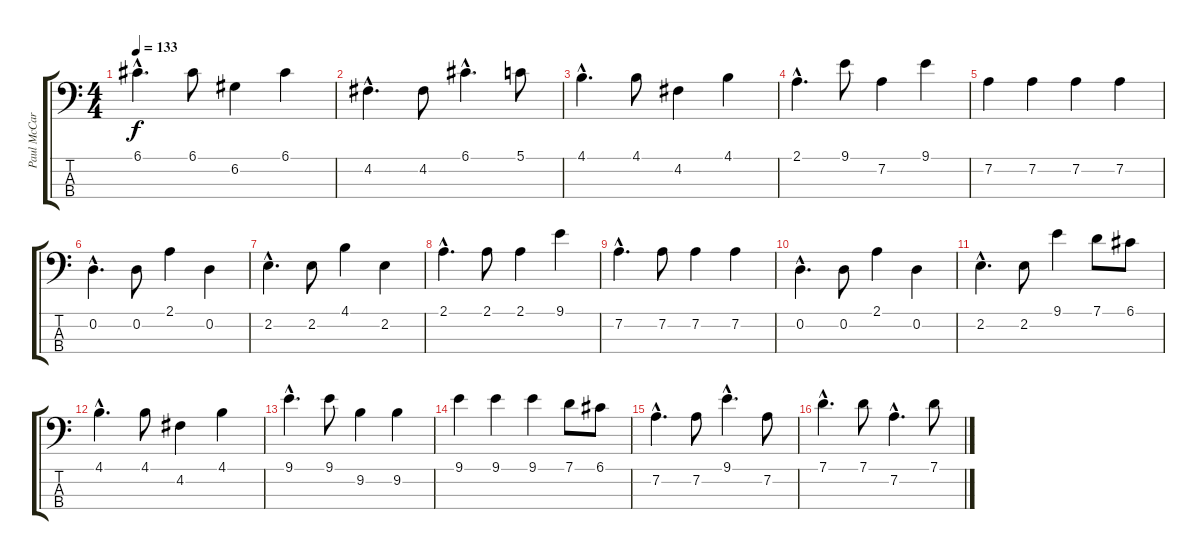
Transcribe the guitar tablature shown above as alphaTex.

\track ("Paul McCartney - Bass" "Paul McCar") {instrument electricbassfinger}
\staff {score tabs}
\tuning (G2 D2 A1 E1) {hide}
\ts (4 4)
\tempo 133
\clef f4
\ks c
6.1{hac}.4{d dy f} 6.1.8 6.2.4 6.1.4 |
4.2{hac}.4{d} 4.2.8 6.1{hac}.4{d} 5.1.8 |
4.1{hac}.4{d} 4.1.8 4.2.4 4.1.4 |
2.1{hac}.4{d} 9.1.8 7.2.4 9.1.4 |
7.2.4 7.2.4 7.2.4 7.2.4 |
0.2{hac}.4{d} 0.2.8 2.1.4 0.2.4 |
2.2{hac}.4{d} 2.2.8 4.1.4 2.2.4 |
2.1{hac}.4{d} 2.1.8 2.1.4 9.1.4 |
7.2{hac}.4{d} 7.2.8 7.2.4 7.2.4 |
0.2{hac}.4{d} 0.2.8 2.1.4 0.2.4 |
2.2{hac}.4{d} 2.2.8 9.1.4 7.1.8 6.1.8 |
4.1{hac}.4{d} 4.1.8 4.2.4 4.1.4 |
9.1{hac}.4{d} 9.1.8 9.2.4 9.2.4 |
9.1.4 9.1.4 9.1.4 7.1.8 6.1.8 |
7.2{hac}.4{d} 7.2.8 9.1{hac}.4{d} 7.2.8 |
7.1{hac}.4{d} 7.1.8 7.2{hac}.4{d} 7.1.8
